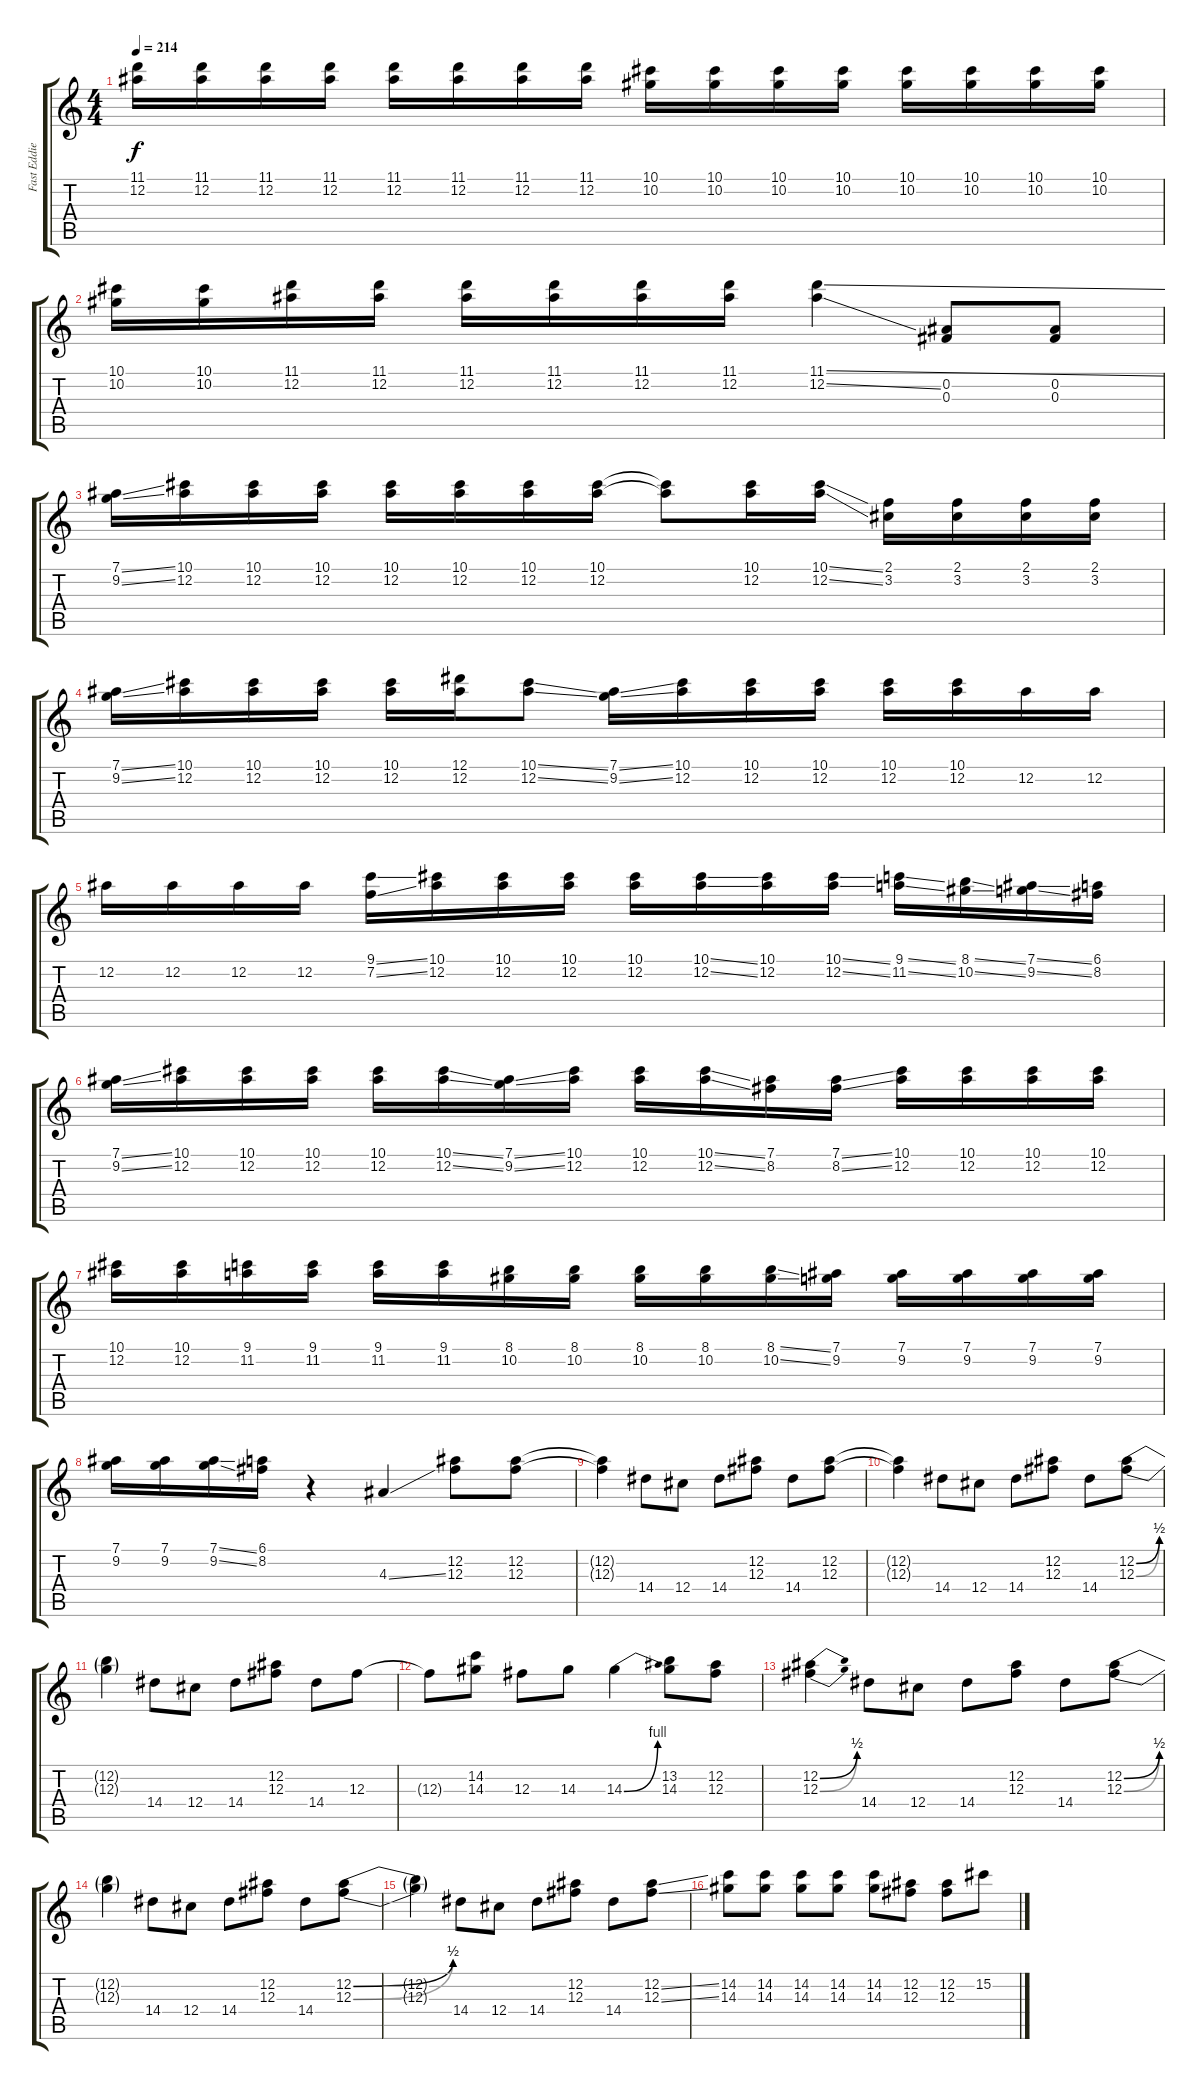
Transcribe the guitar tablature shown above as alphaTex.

\track ("Fast Eddie" "Fast Eddie") {instrument distortionguitar}
\staff {score tabs}
\tuning (Eb4 Bb3 Gb3 Db3 Ab2 Eb2) {hide}
\ts (4 4)
\tempo 214
\clef g2
\ks c
(11.1 12.2).16{dy f} (11.1 12.2).16 (11.1 12.2).16 (11.1 12.2).16 (11.1 12.2).16 (11.1 12.2).16 (11.1 12.2).16 (11.1 12.2).16 (10.1 10.2).16 (10.1 10.2).16 (10.1 10.2).16 (10.1 10.2).16 (10.1 10.2).16 (10.1 10.2).16 (10.1 10.2).16 (10.1 10.2).16 |
(10.1 10.2).16 (10.1 10.2).16 (11.1 12.2).16 (11.1 12.2).16 (11.1 12.2).16 (11.1 12.2).16 (11.1 12.2).16 (11.1 12.2).16 (11.1{ss} 12.2{ss}).4 (0.2 0.3).8 (0.2 0.3).8 |
(7.1{ss} 9.2{ss}).16 (10.1 12.2).16 (10.1 12.2).16 (10.1 12.2).16 (10.1 12.2).16 (10.1 12.2).16 (10.1 12.2).16 (10.1 12.2).16 (10.1{t} 12.2{t}).8 (10.1 12.2).16 (10.1{ss} 12.2{ss}).16 (2.1 3.2).16 (2.1 3.2).16 (2.1 3.2).16 (2.1 3.2).16 |
(7.1{ss} 9.2{ss}).16 (10.1 12.2).16 (10.1 12.2).16 (10.1 12.2).16 (10.1 12.2).16 (12.1 12.2).16 (10.1{ss} 12.2{ss}).8 (7.1{ss} 9.2{ss}).16 (10.1 12.2).16 (10.1 12.2).16 (10.1 12.2).16 (10.1 12.2).16 (10.1 12.2).16 12.2.16 12.2.16 |
12.2.16 12.2.16 12.2.16 12.2.16 (9.1{ss} 7.2{ss}).16 (10.1 12.2).16 (10.1 12.2).16 (10.1 12.2).16 (10.1 12.2).16 (10.1{ss} 12.2{ss}).16 (10.1 12.2).16 (10.1{ss} 12.2{ss}).16 (9.1{ss} 11.2{ss}).16 (8.1{ss} 10.2{ss}).16 (7.1{ss} 9.2{ss}).16 (6.1 8.2).16 |
(7.1{ss} 9.2{ss}).16 (10.1 12.2).16 (10.1 12.2).16 (10.1 12.2).16 (10.1 12.2).16 (10.1{ss} 12.2{ss}).16 (7.1{ss} 9.2{ss}).16 (10.1 12.2).16 (10.1 12.2).16 (10.1{ss} 12.2{ss}).16 (7.1 8.2).16 (7.1{ss} 8.2{ss}).16 (10.1 12.2).16 (10.1 12.2).16 (10.1 12.2).16 (10.1 12.2).16 |
(10.1 12.2).16 (10.1 12.2).16 (9.1 11.2).16 (9.1 11.2).16 (9.1 11.2).16 (9.1 11.2).16 (8.1 10.2).16 (8.1 10.2).16 (8.1 10.2).16 (8.1 10.2).16 (8.1{ss} 10.2{ss}).16 (7.1 9.2).16 (7.1 9.2).16 (7.1 9.2).16 (7.1 9.2).16 (7.1 9.2).16 |
(7.1 9.2).16 (7.1 9.2).16 (7.1{ss} 9.2{ss}).16 (6.1 8.2).16 r.4 4.3{ss}.4 (12.2 12.3).8 (12.2 12.3).8 |
(12.2{t} 12.3{t}).4 14.4.8 12.4.8 14.4.8 (12.2 12.3).8 14.4.8 (12.2 12.3).8 |
(12.2{t} 12.3{t}).4 14.4.8 12.4.8 14.4.8 (12.2 12.3).8 14.4.8 (12.2{be (bend 0 0 60 2)} 12.3{be (bend 0 0 60 2)}).8 |
(12.2{t} 12.3{t}).4 14.4.8 12.4.8 14.4.8 (12.2 12.3).8 14.4.8 12.3.8 |
12.3{t}.8 (14.2 14.3).8 12.3.8 14.3.8 14.3{be (bend 0 0 60 4)}.4 (13.2 14.3).8 (12.2 12.3).8 |
(12.2{be (bend 0 0 60 2)} 12.3{be (bend 0 0 60 2)}).4 14.4.8 12.4.8 14.4.8 (12.2 12.3).8 14.4.8 (12.2{be (bend 0 0 60 2)} 12.3{be (bend 0 0 60 2)}).8 |
(12.2{t} 12.3{t}).4 14.4.8 12.4.8 14.4.8 (12.2 12.3).8 14.4.8 (12.2{be (bend 0 0 60 2)} 12.3{be (bend 0 0 60 2)}).8 |
(12.2{t} 12.3{t}).4 14.4.8 12.4.8 14.4.8 (12.2 12.3).8 14.4.8 (12.2{ss} 12.3{ss}).8 |
(14.2 14.3).8 (14.2 14.3).8 (14.2 14.3).8 (14.2 14.3).8 (14.2 14.3).8 (12.2 12.3).8 (12.2 12.3).8 15.2.8
